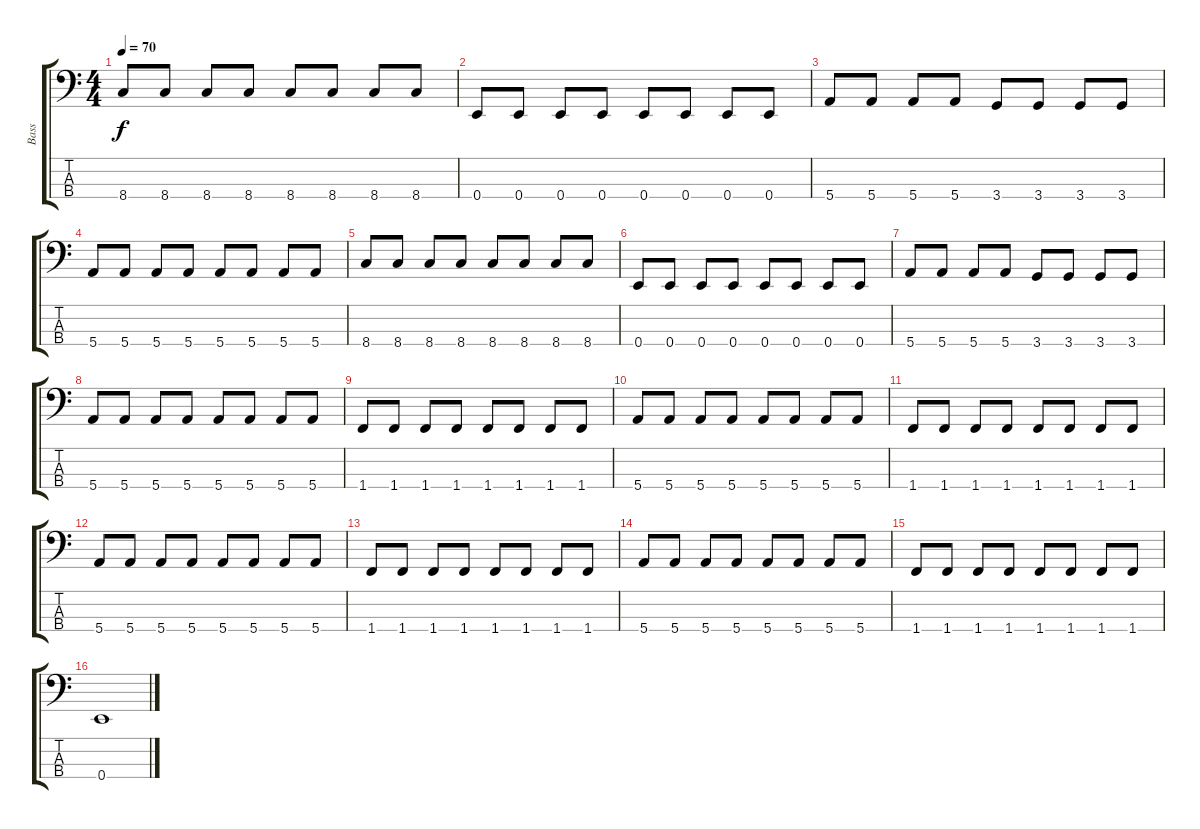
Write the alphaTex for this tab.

\track ("Bass" "Bass") {instrument fretlessbass}
\staff {score tabs}
\tuning (G2 D2 A1 E1) {hide}
\ts (4 4)
\tempo 70
\clef f4
\ks c
8.4.8{dy f} 8.4.8 8.4.8 8.4.8 8.4.8 8.4.8 8.4.8 8.4.8 |
0.4.8 0.4.8 0.4.8 0.4.8 0.4.8 0.4.8 0.4.8 0.4.8 |
5.4.8 5.4.8 5.4.8 5.4.8 3.4.8 3.4.8 3.4.8 3.4.8 |
5.4.8 5.4.8 5.4.8 5.4.8 5.4.8 5.4.8 5.4.8 5.4.8 |
8.4.8 8.4.8 8.4.8 8.4.8 8.4.8 8.4.8 8.4.8 8.4.8 |
0.4.8 0.4.8 0.4.8 0.4.8 0.4.8 0.4.8 0.4.8 0.4.8 |
5.4.8 5.4.8 5.4.8 5.4.8 3.4.8 3.4.8 3.4.8 3.4.8 |
5.4.8 5.4.8 5.4.8 5.4.8 5.4.8 5.4.8 5.4.8 5.4.8 |
1.4.8 1.4.8 1.4.8 1.4.8 1.4.8 1.4.8 1.4.8 1.4.8 |
5.4.8 5.4.8 5.4.8 5.4.8 5.4.8 5.4.8 5.4.8 5.4.8 |
1.4.8 1.4.8 1.4.8 1.4.8 1.4.8 1.4.8 1.4.8 1.4.8 |
5.4.8 5.4.8 5.4.8 5.4.8 5.4.8 5.4.8 5.4.8 5.4.8 |
1.4.8 1.4.8 1.4.8 1.4.8 1.4.8 1.4.8 1.4.8 1.4.8 |
5.4.8 5.4.8 5.4.8 5.4.8 5.4.8 5.4.8 5.4.8 5.4.8 |
1.4.8 1.4.8 1.4.8 1.4.8 1.4.8 1.4.8 1.4.8 1.4.8 |
0.4.1
